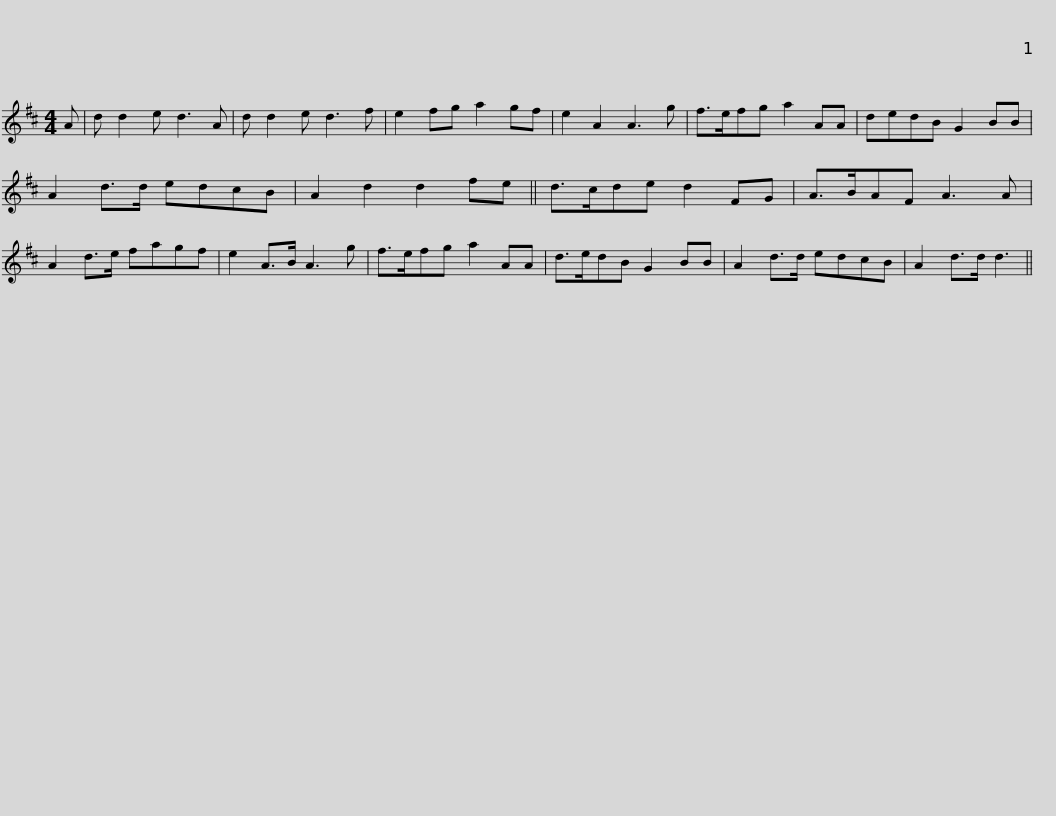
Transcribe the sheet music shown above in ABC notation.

X:1
L:1/8
M:4/4
I:linebreak $
K:D
V:1 treble
V:1
 A | d d2 e d3 A | d d2 e d3 f | e2 fg a2 gf | e2 A2 A3 g | %5
 f>efg a2 AA | dedB G2 BB |$ A2 d>d edcB | A2 d2 d2 fe || d>cde d2 FG | %10
 A>BAF A3 A | A2 d>e fagf | e2 A>B A3 g |$ f>efg a2 AA | d>edB G2 BB | %15
 A2 d>d edcB | A2 d>d d3 || %17
